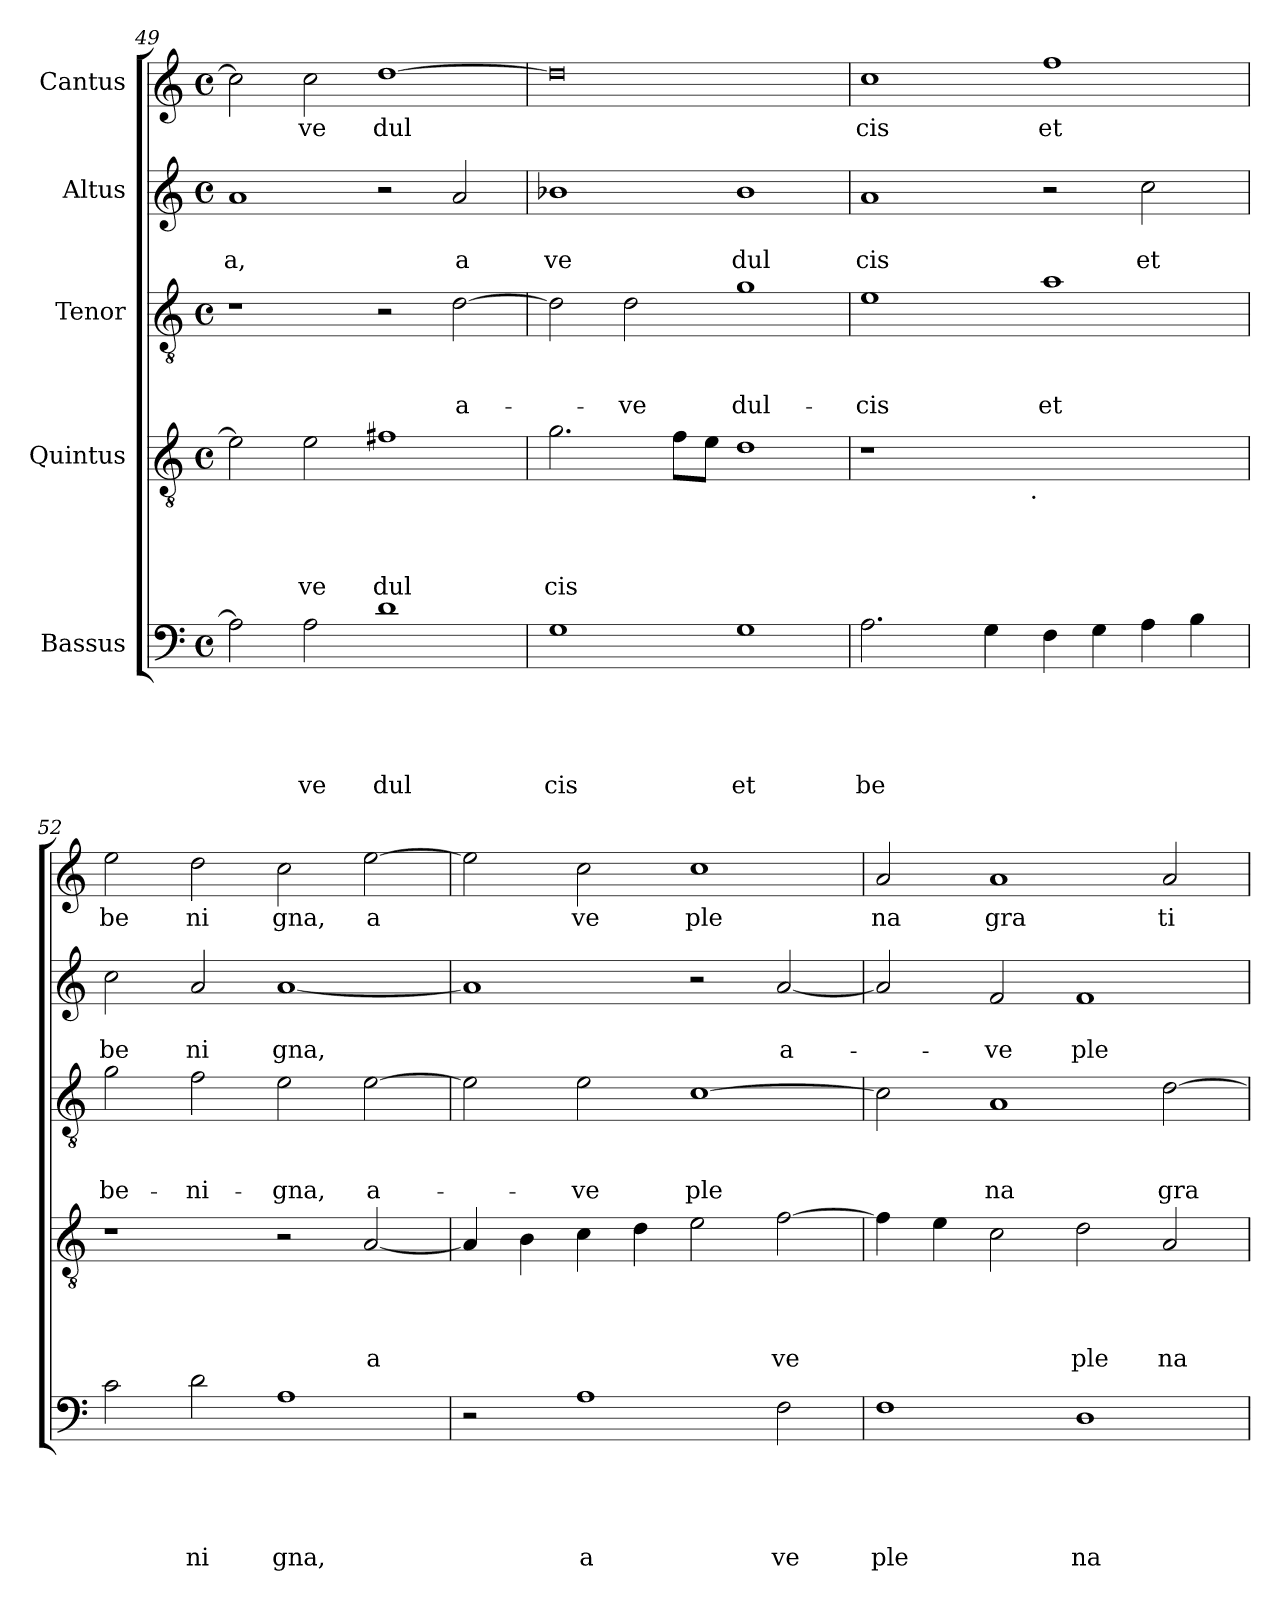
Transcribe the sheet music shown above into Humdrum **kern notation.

**kern	**text	**text	**text	**text	**text	**kern	**text	**text	**text	**text	**kern	**text	**text	**text	**kern	**text	**text	**kern	**text
*part5	*part5	*part5	*part5	*part5	*part5	*part4	*part4	*part4	*part4	*part4	*part3	*part3	*part3	*part3	*part2	*part2	*part2	*part1	*part1
*staff5	*staff5	*staff5	*staff5	*staff5	*staff5	*staff4	*staff4	*staff4	*staff4	*staff4	*staff3	*staff3	*staff3	*staff3	*staff2	*staff2	*staff2	*staff1	*staff1
*I"Bassus	*	*	*	*	*	*I"Quintus	*	*	*	*	*I"Tenor	*	*	*	*I"Altus	*	*	*I"Cantus	*
*clefF4	*	*	*	*	*	*clefGv2	*	*	*	*	*clefGv2	*	*	*	*clefG2	*	*	*clefG2	*
*k[]	*	*	*	*	*	*k[]	*	*	*	*	*k[]	*	*	*	*k[]	*	*	*k[]	*
*C:	*	*	*	*	*	*C:	*	*	*	*	*C:	*	*	*	*C:	*	*	*C:	*
*M4/4	*	*	*	*	*	*M4/4	*	*	*	*	*M4/4	*	*	*	*M4/4	*	*	*M4/4	*
*met(c)	*	*	*	*	*	*met(c)	*	*	*	*	*met(c)	*	*	*	*met(c)	*	*	*met(c)	*
=49	=49	=49	=49	=49	=49	=49	=49	=49	=49	=49	=49	=49	=49	=49	=49	=49	=49	=49	=49
!	!	!	!	!	!	!	!	!	!	!	!	!	!	!	!	!	!LO:LY:b	!	!
2A\]	.	.	.	.	.	2e\]	.	.	.	.	1r	.	.	.	1a	.	a,	2cc\]	.
!	!	!	!	!	!LO:LY:b	!	!	!	!	!LO:LY:b	!	!	!	!	!	!	!	!	!LO:LY:b
2A\	.	.	.	.	ve	2e\	.	.	.	ve	.	.	.	.	.	.	.	2cc\	ve
!	!	!	!	!	!LO:LY:b	!	!	!	!	!LO:LY:b	!	!	!	!	!	!	!	!	!LO:LY:b
1d	.	.	.	.	dul	1f#X	.	.	.	dul	2r	.	.	.	2r	.	.	[>1dd	dul
!	!	!	!	!	!	!	!	!	!	!	!	!	!	!LO:LY:b	!	!	!LO:LY:b	!	!
.	.	.	.	.	.	.	.	.	.	.	[>2d\	.	.	a-	2a/	.	a	.	.
=50	=50	=50	=50	=50	=50	=50	=50	=50	=50	=50	=50	=50	=50	=50	=50	=50	=50	=50	=50
!	!	!	!	!	!LO:LY:b	!	!	!	!	!LO:LY:b	!	!	!	!	!	!	!LO:LY:b	!	!
1G	.	.	.	.	cis	2.g\	.	.	.	cis	2d\]	.	.	.	1b-X	.	ve	0dd]	.
!	!	!	!	!	!	!	!	!	!	!	!	!	!	!LO:LY:b	!	!	!	!	!
.	.	.	.	.	.	.	.	.	.	.	2d\	.	.	-ve	.	.	.	.	.
.	.	.	.	.	.	8f\L	.	.	.	.	.	.	.	.	.	.	.	.	.
.	.	.	.	.	.	8e\J	.	.	.	.	.	.	.	.	.	.	.	.	.
!	!	!	!	!	!LO:LY:b	!	!	!	!	!	!	!	!	!LO:LY:b	!	!	!LO:LY:b	!	!
1G	.	.	.	.	et	1d	.	.	.	.	1g	.	.	dul-	1b-	.	dul	.	.
=51	=51	=51	=51	=51	=51	=51	=51	=51	=51	=51	=51	=51	=51	=51	=51	=51	=51	=51	=51
!	!	!	!	!	!LO:LY:b	!	!	!	!	!	!	!	!	!LO:LY:b	!	!	!LO:LY:b	!	!LO:LY:b
*	*	*	*	*	*	*^	*	*	*	*	*	*	*	*	*	*	*	*	*
2.A\	.	.	.	.	be	1r	2ryy	.	.	.	.	1e	.	.	-cis	1a	.	cis	1cc	cis
.	.	.	.	.	.	.	4...ryy	.	.	.	.	.	.	.	.	.	.	.	.	.
4G\	.	.	.	.	.	.	.	.	.	.	.	.	.	.	.	.	.	.	.	.
!	!	!	!	!	!	!	!LO:TX:b:t=.	!	!	!	!	!	!	!	!	!	!	!	!	!
.	.	.	.	.	.	.	1ryy	.	.	.	.	.	.	.	.	.	.	.	.	.
!	!	!	!	!	!	!	!	!	!	!	!	!	!	!	!LO:LY:b	!	!	!	!	!LO:LY:b
4F\	.	.	.	.	.	1ryy	.	.	.	.	.	1a	.	.	et	2r	.	.	1ff	et
4G\	.	.	.	.	.	.	.	.	.	.	.	.	.	.	.	.	.	.	.	.
!	!	!	!	!	!	!	!	!	!	!	!	!	!	!	!	!	!	!LO:LY:b	!	!
4A\	.	.	.	.	.	.	.	.	.	.	.	.	.	.	.	2cc\	.	et	.	.
4B\	.	.	.	.	.	.	.	.	.	.	.	.	.	.	.	.	.	.	.	.
.	.	.	.	.	.	.	32ryy	.	.	.	.	.	.	.	.	.	.	.	.	.
=52	=52	=52	=52	=52	=52	=52	=52	=52	=52	=52	=52	=52	=52	=52	=52	=52	=52	=52	=52	=52
!	!	!	!	!	!	!	!	!	!	!	!	!	!	!	!LO:LY:b	!	!	!LO:LY:b	!	!LO:LY:b
*	*	*	*	*	*	*v	*v	*	*	*	*	*	*	*	*	*	*	*	*	*
2c\	.	.	.	.	.	1r	.	.	.	.	2g\	.	.	be-	2cc\	.	be	2ee\	be
!	!	!	!	!	!LO:LY:b	!	!	!	!	!	!	!	!	!LO:LY:b	!	!	!LO:LY:b	!	!LO:LY:b
2d\	.	.	.	.	ni	.	.	.	.	.	2f\	.	.	-ni-	2a/	.	ni	2dd\	ni
!	!	!	!	!	!LO:LY:b	!	!	!	!	!	!	!	!	!LO:LY:b	!	!	!LO:LY:b	!	!LO:LY:b
1A	.	.	.	.	gna,	2r	.	.	.	.	2e\	.	.	-gna,	[>1a	.	gna,	2cc\	gna,
!	!	!	!	!	!	!	!	!	!	!LO:LY:b	!	!	!	!LO:LY:b	!	!	!	!	!LO:LY:b
.	.	.	.	.	.	[>2A/	.	.	.	a	[>2e\	.	.	a-	.	.	.	[>2ee\	a
!!LO:PB:g=z
=53	=53	=53	=53	=53	=53	=53	=53	=53	=53	=53	=53	=53	=53	=53	=53	=53	=53	=53	=53
2r	.	.	.	.	.	4A/]	.	.	.	.	2e\]	.	.	.	1a]	.	.	2ee\]	.
.	.	.	.	.	.	4B\	.	.	.	.	.	.	.	.	.	.	.	.	.
!	!	!	!	!	!LO:LY:b	!	!	!	!	!	!	!	!	!LO:LY:b	!	!	!	!	!LO:LY:b
1A	.	.	.	.	a	4c\	.	.	.	.	2e\	.	.	-ve	.	.	.	2cc\	ve
.	.	.	.	.	.	4d\	.	.	.	.	.	.	.	.	.	.	.	.	.
!	!	!	!	!	!	!	!	!	!	!	!	!	!	!LO:LY:b	!	!	!	!	!LO:LY:b
.	.	.	.	.	.	2e\	.	.	.	.	[>1c	.	.	ple	2r	.	.	1cc	ple
!	!	!	!	!	!LO:LY:b	!	!	!	!	!LO:LY:b	!	!	!	!	!	!	!LO:LY:b	!	!
2F\	.	.	.	.	ve	[>2f\	.	.	.	ve	.	.	.	.	[<2a/	.	a-	.	.
=54	=54	=54	=54	=54	=54	=54	=54	=54	=54	=54	=54	=54	=54	=54	=54	=54	=54	=54	=54
!	!	!	!	!	!LO:LY:b	!	!	!	!	!	!	!	!	!	!	!	!	!	!LO:LY:b
1F	.	.	.	.	ple	4f\]	.	.	.	.	2c\]	.	.	.	2a/]	.	.	2a/	na
.	.	.	.	.	.	4e\	.	.	.	.	.	.	.	.	.	.	.	.	.
!	!	!	!	!	!	!	!	!	!	!	!	!	!	!LO:LY:b	!	!	!LO:LY:b	!	!LO:LY:b
.	.	.	.	.	.	2c\	.	.	.	.	1A	.	.	na	2f/	.	-ve	1a	gra
!	!	!	!	!	!LO:LY:b	!	!	!	!	!LO:LY:b	!	!	!	!	!	!	!LO:LY:b	!	!
1D	.	.	.	.	na	2d\	.	.	.	ple	.	.	.	.	1f	.	ple-	.	.
!	!	!	!	!	!	!	!	!	!	!LO:LY:b	!	!	!	!LO:LY:b	!	!	!	!	!LO:LY:b
.	.	.	.	.	.	2A/	.	.	.	na	[>2d\	.	.	gra	.	.	.	2a/	ti
=	=	=	=	=	=	=	=	=	=	=	=	=	=	=	=	=	=	=	=
*-	*-	*-	*-	*-	*-	*-	*-	*-	*-	*-	*-	*-	*-	*-	*-	*-	*-	*-	*-
